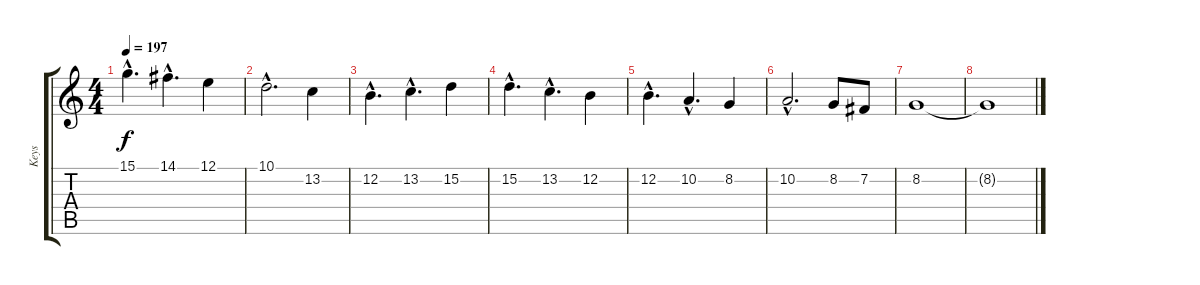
\track ("Keys" "Keys") {instrument lead8bassandlead}
\staff {score tabs}
\tuning (E4 B3 G3 D3 A2 E2) {hide}
\ts (4 4)
\tempo 197
\clef g2
\ks c
15.1{hac}.4{d dy f} 14.1{hac}.4{d} 12.1.4 |
10.1{hac}.2{d} 13.2.4 |
12.2{hac}.4{d} 13.2{hac}.4{d} 15.2.4 |
15.2{hac}.4{d} 13.2{hac}.4{d} 12.2.4 |
12.2{hac}.4{d} 10.2{hac}.4{d} 8.2.4 |
10.2{hac}.2{d} 8.2.8 7.2.8 |
8.2.1 |
8.2{t}.1
